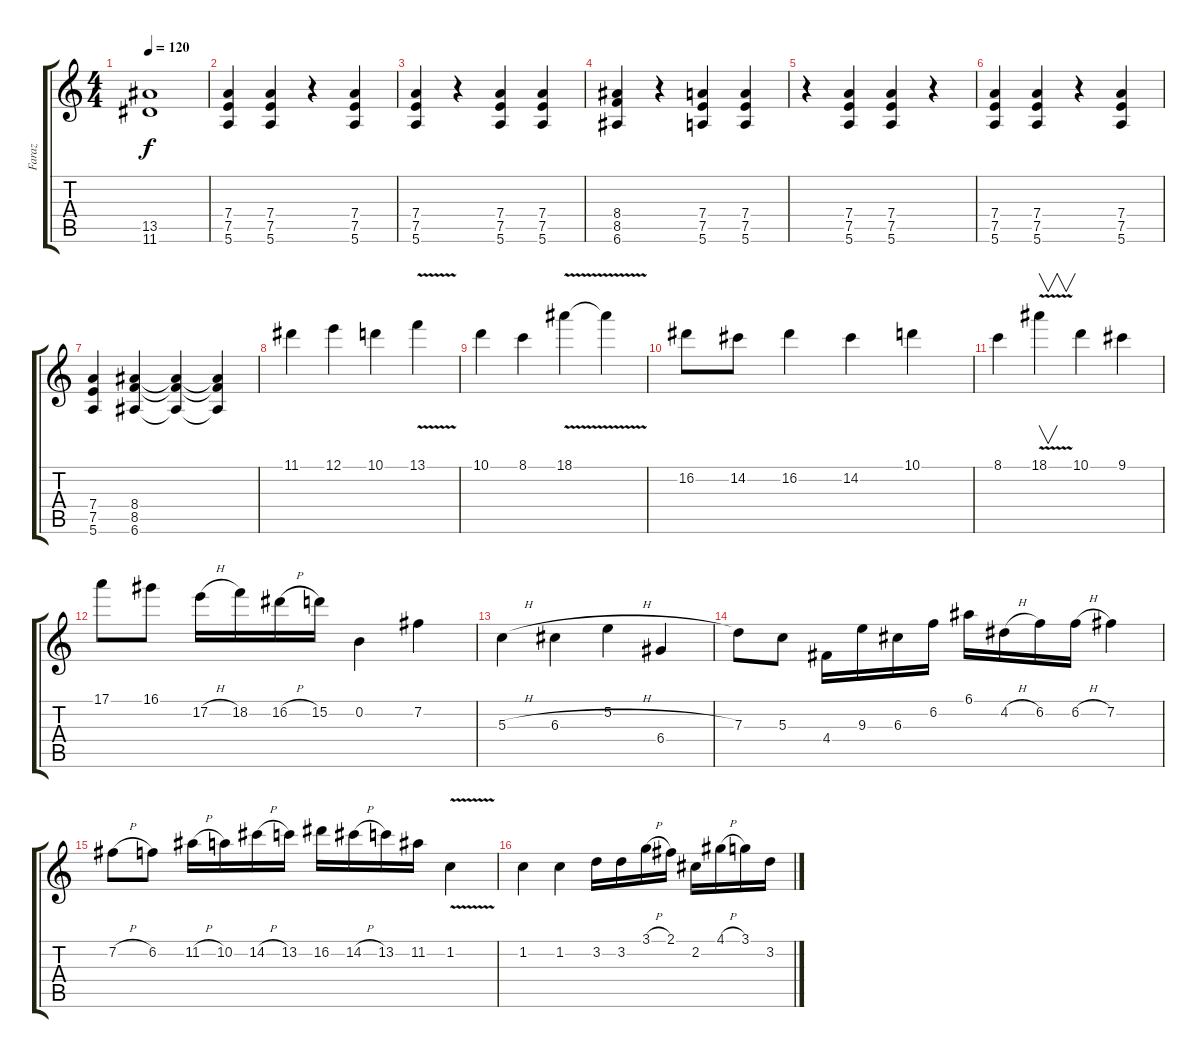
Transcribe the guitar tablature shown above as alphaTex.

\track ("Faraz" "Faraz") {instrument distortionguitar}
\staff {score tabs}
\tuning (E4 B3 G3 D3 A2 E2) {hide}
\ts (4 4)
\tempo 120
\clef g2
\ks c
(13.5 11.6).1{dy f} |
(7.4 7.5 5.6).4 (7.4 7.5 5.6).4 r.4 (7.4 7.5 5.6).4 |
(7.4 7.5 5.6).4 r.4 (7.4 7.5 5.6).4 (7.4 7.5 5.6).4 |
(8.4 8.5 6.6).4 r.4 (7.4 7.5 5.6).4 (7.4 7.5 5.6).4 |
r.4 (7.4 7.5 5.6).4 (7.4 7.5 5.6).4 r.4 |
(7.4 7.5 5.6).4 (7.4 7.5 5.6).4 r.4 (7.4 7.5 5.6).4 |
(7.4 7.5 5.6).4 (8.4 8.5 6.6).4 (8.4{t} 8.5{t} 6.6{t}).4 (8.4{t} 8.5{t} 6.6{t}).4 |
11.1.4 12.1.4 10.1.4 13.1{v}.4 |
10.1.4 8.1.4 18.1{v}.4 18.1{t}.4 |
16.2.8 14.2.8 16.2.4 14.2.4 10.1.4 |
8.1.4 18.1{v}.4{v} 10.1.4 9.1.4 |
17.1.8 16.1.8 17.2{h}.16 18.2.16 16.2{h}.16 15.2.16 0.2.4 7.2.4 |
5.3{h}.4 6.3{h}.4 5.2.4 6.4.4 |
7.3.8 5.3.8 4.4.16 9.3.16 6.3.16 6.2.16 6.1.16 4.2{h}.16 6.2.16 6.2{h}.16 7.2.4 |
7.2{h}.8 6.2.8 11.2{h}.16 10.2.16 14.2{h}.16 13.2.16 16.2.16 14.2{h}.16 13.2.16 11.2.16 1.2{v}.4 |
1.2.4 1.2.4 3.2.16 3.2.16 3.1{h}.16 2.1.16 2.2.16 4.1{h}.16 3.1.16 3.2.16
